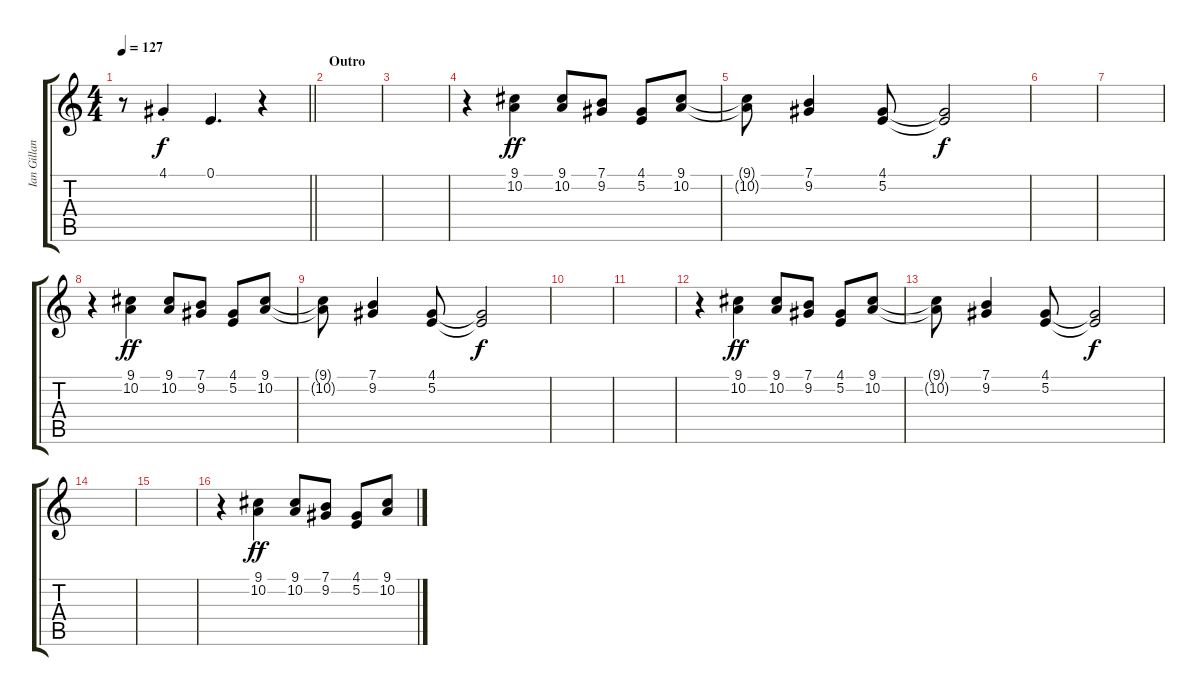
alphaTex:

\track ("Ian Gillan" "Ian Gillan") {instrument oboe}
\staff {score tabs}
\tuning (E4 B3 G3 D3 A2 E2) {hide}
\ts (4 4)
\tempo 127
\clef g2
\barLineRight lightlight
\ks c
r.8{dy f} 4.1{st}.4 0.1.4{d} r.4 |
\section ("" "Outro")
|
|
r.4 (9.1 10.2).4{dy ff} (9.1 10.2).8 (7.1 9.2).8 (4.1 5.2).8 (9.1 10.2).8 |
(9.1{t} 10.2{t}).8 (7.1 9.2).4 (4.1 5.2).8 (4.1{t} 5.2{t}).2{dy f} |
|
|
r.4 (9.1 10.2).4{dy ff} (9.1 10.2).8 (7.1 9.2).8 (4.1 5.2).8 (9.1 10.2).8 |
(9.1{t} 10.2{t}).8 (7.1 9.2).4 (4.1 5.2).8 (4.1{t} 5.2{t}).2{dy f} |
|
|
r.4 (9.1 10.2).4{dy ff} (9.1 10.2).8 (7.1 9.2).8 (4.1 5.2).8 (9.1 10.2).8 |
(9.1{t} 10.2{t}).8 (7.1 9.2).4 (4.1 5.2).8 (4.1{t} 5.2{t}).2{dy f} |
|
|
r.4 (9.1 10.2).4{dy ff} (9.1 10.2).8 (7.1 9.2).8 (4.1 5.2).8 (9.1 10.2).8
